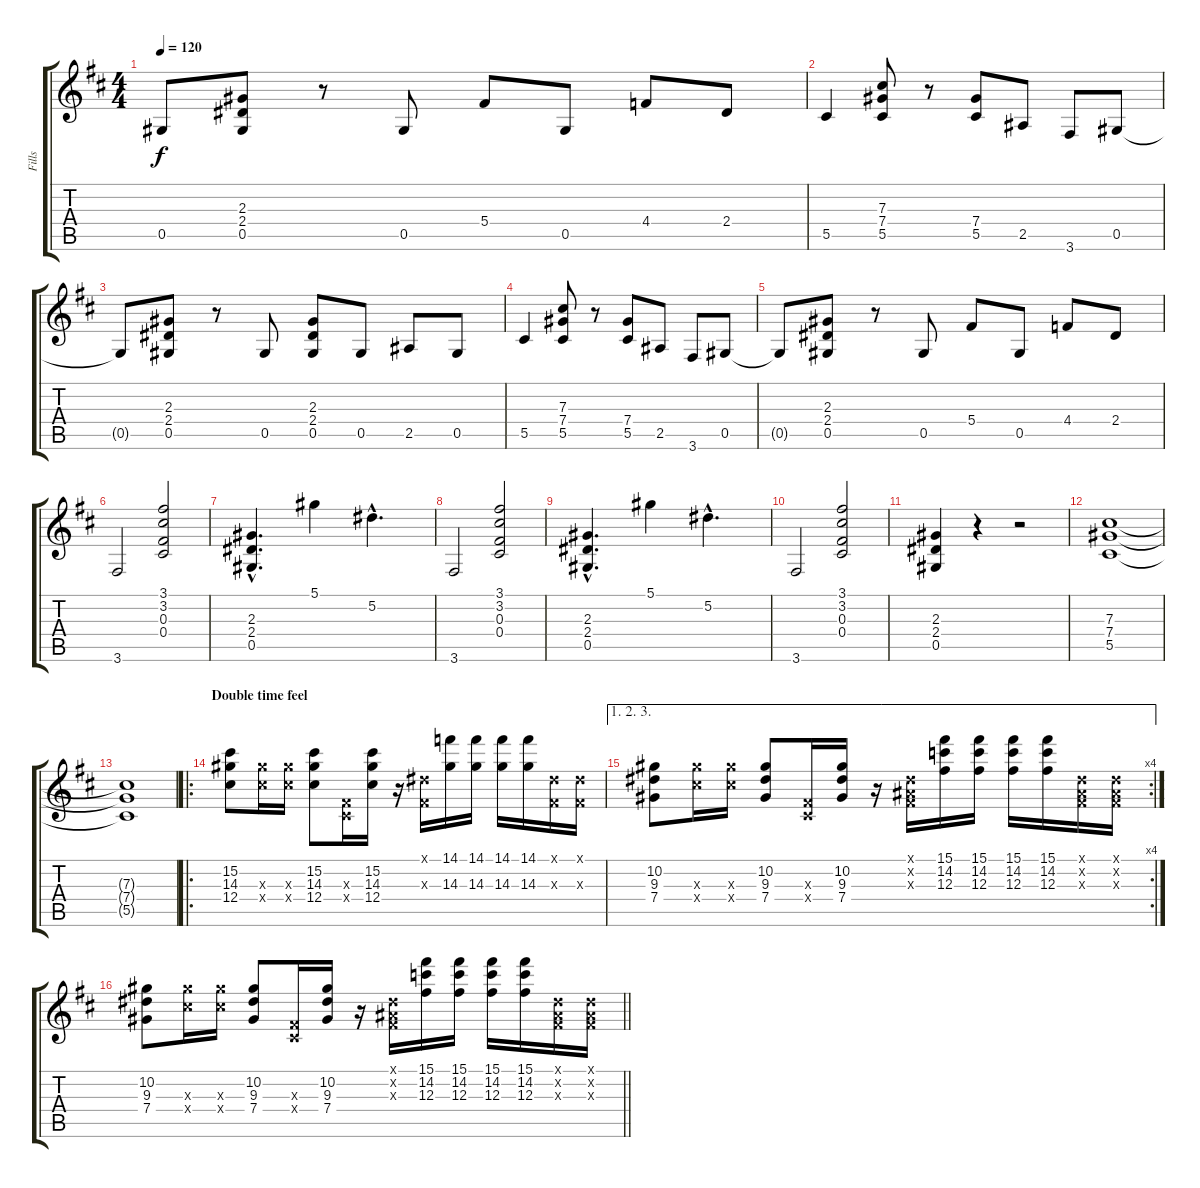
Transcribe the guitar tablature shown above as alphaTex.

\track ("Fills" "Fills") {instrument electricguitarclean}
\staff {score tabs}
\tuning (Eb4 Bb3 Gb3 Db3 Ab2 Eb2) {hide}
\ts (4 4)
\tempo 120
\clef g2
\ks d
0.5{t}.8{dy f} (2.3 2.4 0.5).8 r.8 0.5.8 5.4.8 0.5.8 4.4.8 2.4.8 |
5.5.4 (7.3 7.4 5.5).8 r.8 (7.4 5.5).8 2.5.8 3.6.8 0.5.8 |
0.5{t}.8 (2.3 2.4 0.5).8 r.8 0.5.8 (2.3 2.4 0.5).8 0.5.8 2.5.8 0.5.8 |
5.5.4 (7.3 7.4 5.5).8 r.8 (7.4 5.5).8 2.5.8 3.6.8 0.5.8 |
0.5{t}.8 (2.3 2.4 0.5).8 r.8 0.5.8 5.4.8 0.5.8 4.4.8 2.4.8 |
3.6.2 (3.1 3.2 0.3 0.4).2 |
(2.3{hac} 2.4{hac} 0.5{hac}).4{d} 5.1.4 5.2{hac}.4{d} |
3.6.2 (3.1 3.2 0.3 0.4).2 |
(2.3{hac} 2.4{hac} 0.5{hac}).4{d} 5.1.4 5.2{hac}.4{d} |
3.6.2 (3.1 3.2 0.3 0.4).2 |
(2.3 2.4 0.5).4 r.4 r.2 |
(7.3 7.4 5.5).1 |
(7.3{t} 7.4{t} 5.5{t}).1 |
\ro
\section ("" "Double time feel")
(15.2 14.3 12.4).8 (14.3{x} 12.4{x}).16 (14.3{x} 12.4{x}).16 (15.2 14.3 12.4).8 (0.3{x} 0.4{x}).16 (15.2 14.3 12.4).16 r.16 (0.1{x} 0.3{x}).16 (14.1 14.3).16 (14.1 14.3).16 (14.1 14.3).16 (14.1 14.3).16 (0.1{x} 0.3{x}).16 (0.1{x} 0.3{x}).16 |
\ae (1 2 3)
\rc 4
(10.2 9.3 7.4).8 (14.3{x} 12.4{x}).16 (14.3{x} 12.4{x}).16 (10.2 9.3 7.4).8 (0.3{x} 0.4{x}).16 (10.2 9.3 7.4).16 r.16 (0.1{x} 0.2{x} 0.3{x}).16 (15.1 14.2 12.3).16 (15.1 14.2 12.3).16 (15.1 14.2 12.3).16 (15.1 14.2 12.3).16 (0.1{x} 0.2{x} 0.3{x}).16 (0.1{x} 0.2{x} 0.3{x}).16 |
\barLineRight lightlight
(10.2 9.3 7.4).8 (14.3{x} 12.4{x}).16 (14.3{x} 12.4{x}).16 (10.2 9.3 7.4).8 (0.3{x} 0.4{x}).16 (10.2 9.3 7.4).16 r.16 (0.1{x} 0.2{x} 0.3{x}).16 (15.1 14.2 12.3).16 (15.1 14.2 12.3).16 (15.1 14.2 12.3).16 (15.1 14.2 12.3).16 (0.1{x} 0.2{x} 0.3{x}).16 (0.1{x} 0.2{x} 0.3{x}).16
